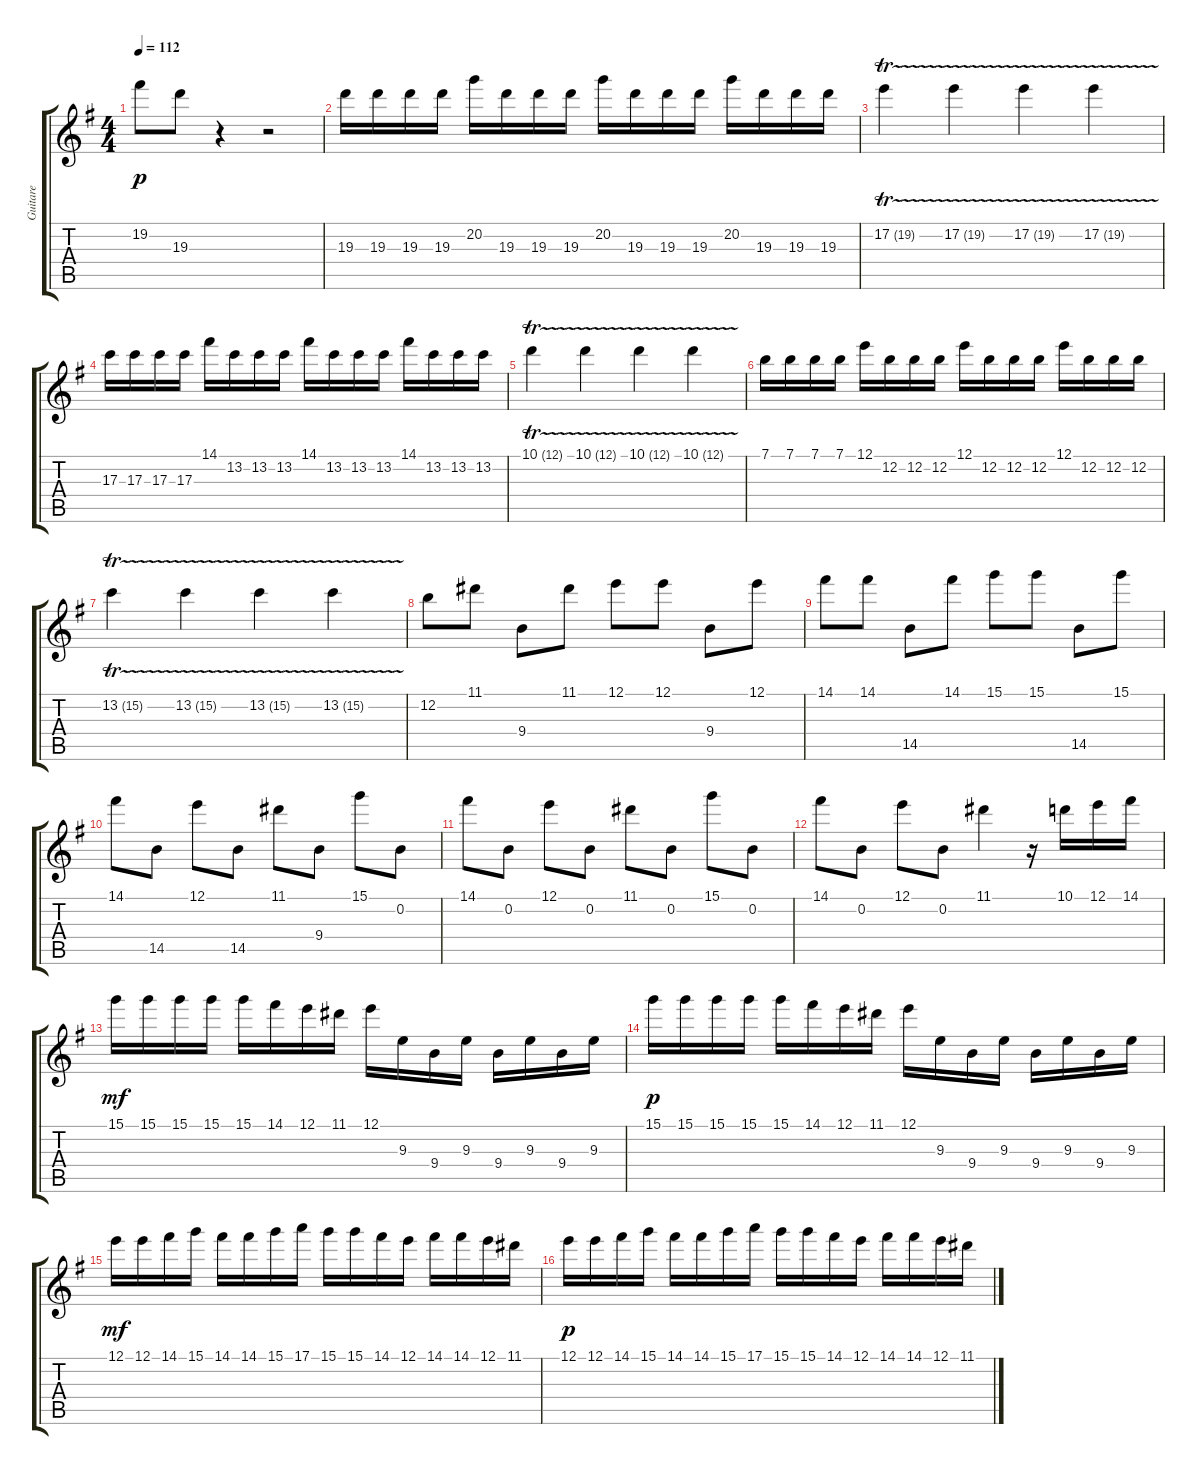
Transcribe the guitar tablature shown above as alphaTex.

\track ("Guitare" "Guitare") {instrument banjo}
\staff {score tabs}
\tuning (E4 B3 G3 D3 A2 E2) {hide}
\displaytranspose 12
\ts (4 4)
\tempo 112
\clef g2
\ks g
19.2.8{dy p} 19.3.8 r.4 r.2 |
19.3.16 19.3.16 19.3.16 19.3.16 20.2.16 19.3.16 19.3.16 19.3.16 20.2.16 19.3.16 19.3.16 19.3.16 20.2.16 19.3.16 19.3.16 19.3.16 |
17.2{tr (19 32)}.4 17.2{tr (19 32)}.4 17.2{tr (19 32)}.4 17.2{tr (19 32)}.4 |
17.3.16 17.3.16 17.3.16 17.3.16 14.1.16 13.2.16 13.2.16 13.2.16 14.1.16 13.2.16 13.2.16 13.2.16 14.1.16 13.2.16 13.2.16 13.2.16 |
10.1{tr (12 32)}.4 10.1{tr (12 32)}.4 10.1{tr (12 32)}.4 10.1{tr (12 32)}.4 |
7.1.16 7.1.16 7.1.16 7.1.16 12.1.16 12.2.16 12.2.16 12.2.16 12.1.16 12.2.16 12.2.16 12.2.16 12.1.16 12.2.16 12.2.16 12.2.16 |
13.2{tr (15 32)}.4 13.2{tr (15 32)}.4 13.2{tr (15 32)}.4 13.2{tr (15 32)}.4 |
12.2.8 11.1.8 9.4.8 11.1.8 12.1.8 12.1.8 9.4.8 12.1.8 |
14.1.8 14.1.8 14.5.8 14.1.8 15.1.8 15.1.8 14.5.8 15.1.8 |
14.1.8 14.5.8 12.1.8 14.5.8 11.1.8 9.4.8 15.1.8 0.2.8 |
14.1.8 0.2.8 12.1.8 0.2.8 11.1.8 0.2.8 15.1.8 0.2.8 |
14.1.8 0.2.8 12.1.8 0.2.8 11.1.4 r.16 10.1.16 12.1.16 14.1.16 |
15.1.16{dy mf} 15.1.16 15.1.16 15.1.16 15.1.16 14.1.16 12.1.16 11.1.16 12.1.16 9.3.16 9.4.16 9.3.16 9.4.16 9.3.16 9.4.16 9.3.16 |
15.1.16{dy p} 15.1.16 15.1.16 15.1.16 15.1.16 14.1.16 12.1.16 11.1.16 12.1.16 9.3.16 9.4.16 9.3.16 9.4.16 9.3.16 9.4.16 9.3.16 |
12.1.16{dy mf} 12.1.16 14.1.16 15.1.16 14.1.16 14.1.16 15.1.16 17.1.16 15.1.16 15.1.16 14.1.16 12.1.16 14.1.16 14.1.16 12.1.16 11.1.16 |
12.1.16{dy p} 12.1.16 14.1.16 15.1.16 14.1.16 14.1.16 15.1.16 17.1.16 15.1.16 15.1.16 14.1.16 12.1.16 14.1.16 14.1.16 12.1.16 11.1.16
